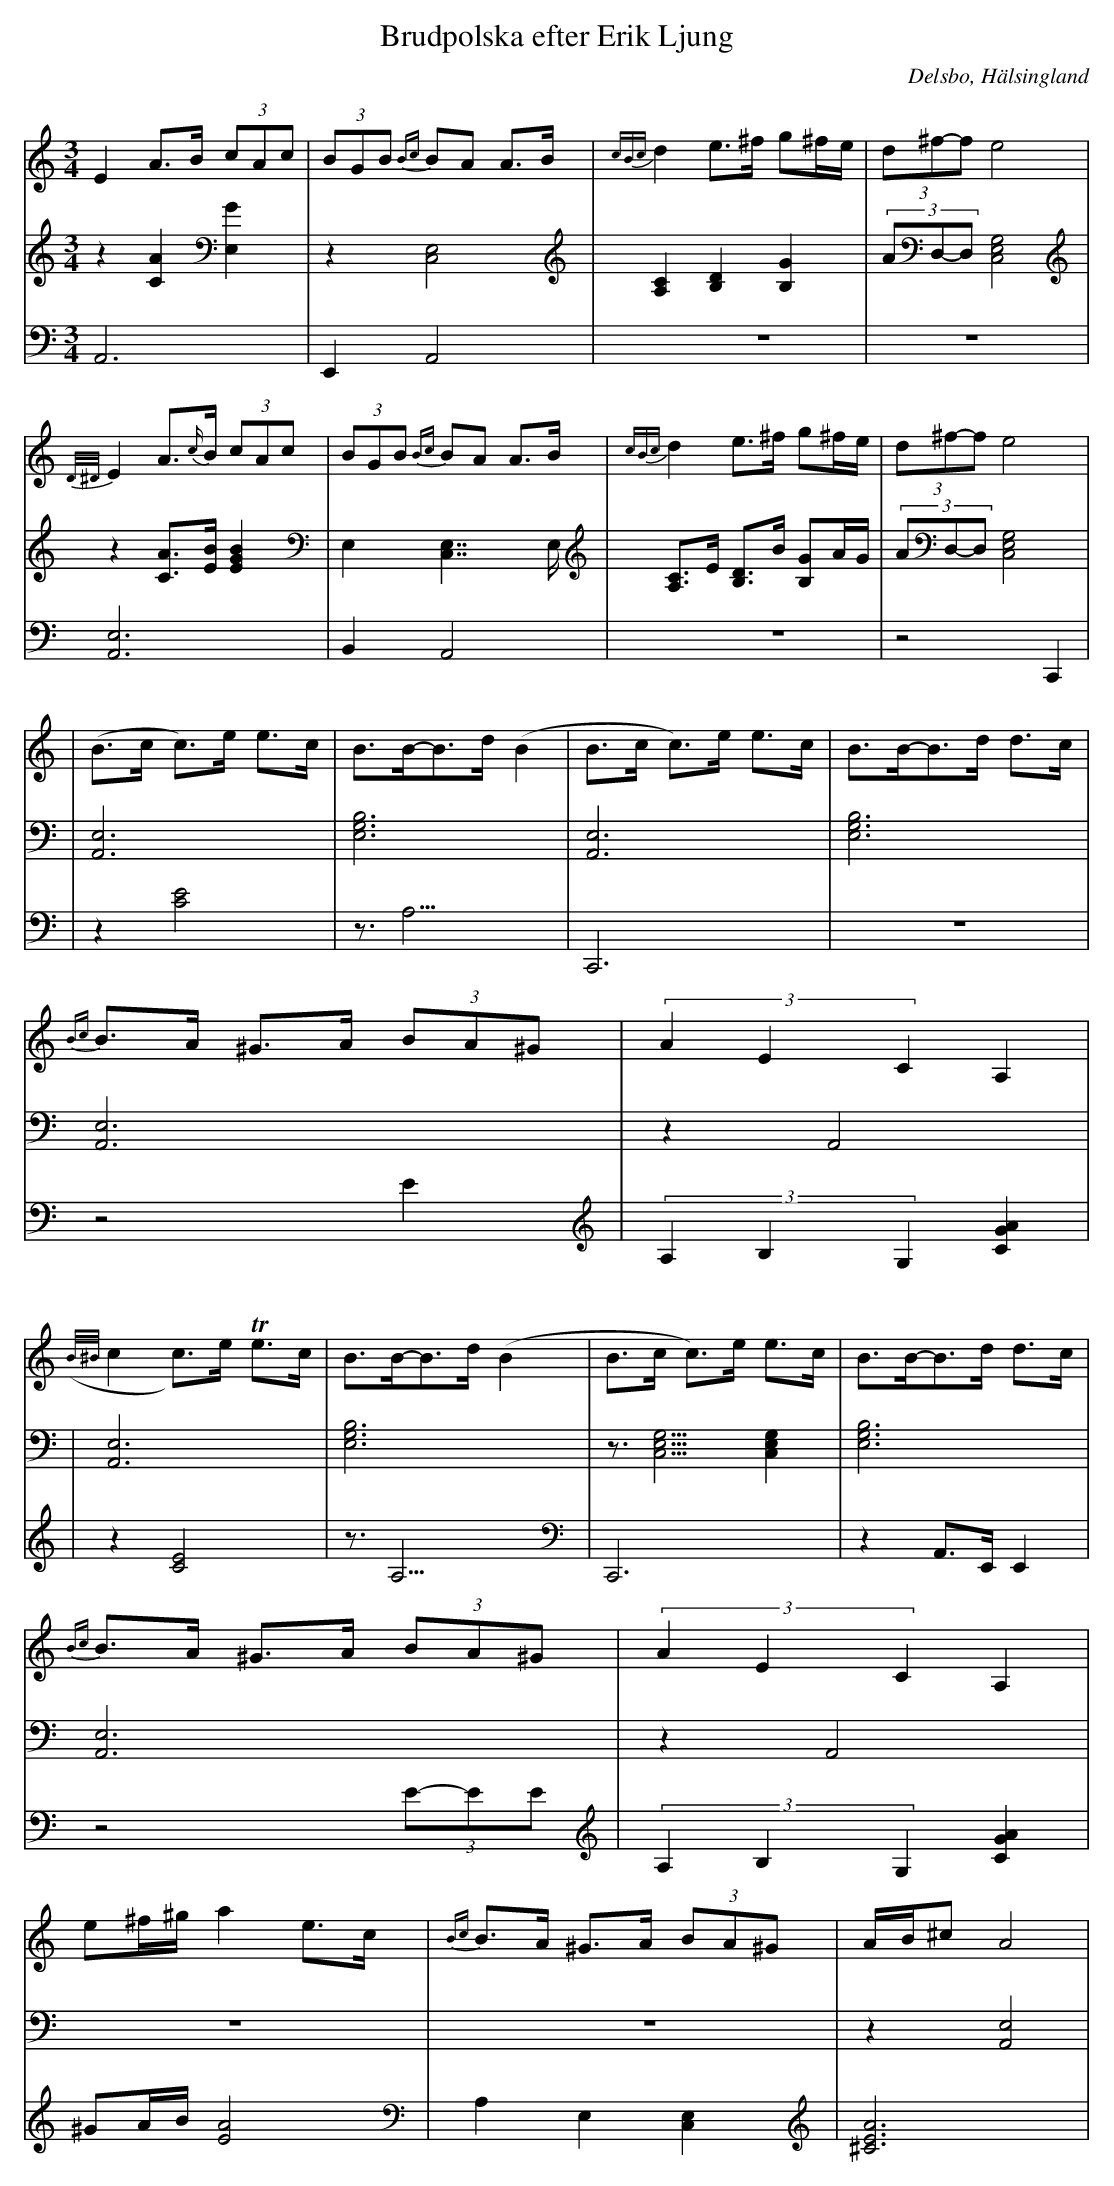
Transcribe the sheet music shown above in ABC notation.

X:1
T: Brudpolska efter Erik Ljung
Q: 105
O: Delsbo, Hälsingland
M: 3/4
L: 1/8
K: Am
V:1
V:2
V:3 =Merge
V:1
E2 A>B (3cAc| (3BGB {Bc}BA A>B|{cBc}d2 e>^f g^f/e/|(3d^f-f e4 |
{D/^D/}E2 A>{c/}B (3cAc| (3BGB {Bc}BA A>B|{cBc}d2 e>^f g^f/e/|(3d^f-f e4 |
|(B>c c)>e e>c|B>B-B>d (B2|B>c c)>e e>c|B>B-B>d d>c|
{Bc}B>A ^G>A (3BA^G|(3A2E2C2 A,2|
({B/^B/}c2 c)>e Te>c|B>B-B>d (B2|B>c c)>e e>c|B>B-B>d d>c|
{Bc}B>A ^G>A (3BA^G|(3A2E2C2 A,2|
e^f/^g/ a2 e>c|{Bc}B>A ^G>A (3BA^G|A/B/^c A4|
V:2
z2 [A2C2] [E,2G2]|z2 [C,4E,4]|[A,2C2] [B,2D2] [B,2G2]|(3AD,-D, [E,4G,4C,4]|
z2 [AC]>[BE] [B2E2G2]|E,2 [C,7/2E,7/2]E,/|[A,C]>E [B,D]>B [B,G]A/G/|(3AD,-D, [E,4G,4C,4]|
|[A,,6E,6]|[E,6G,6B,6]|[A,,6E,6]|[E,6G,6B,6]|
[A,,6E,6]|z2 A,,4|
|[A,,6E,6]|[E,6G,6B,6]|z3/2[E,5/2G,5/2C,5/2] [E,2G,2C,2]|[E,6G,6B,6]|
[A,,6E,6]|z2 A,,4|
z6|z6|z2 [A,,4E,4]|
V:3
A,,6|E,,2 A,,4|z6|z6|
[A,,6E,6]|B,,2 A,,4|z6|z4  C,,2|
|z2 [C4E4]|z3<A,3|C,,6|z6|
z4 E2|(3A,2B,2G,2 [G2A2C2]|
|z2 [C4E4]|z3<A,3|C,,6|z2 A,,>E,, E,,2|
z4 (3E-EE|(3A,2B,2G,2 [G2A2C2]|
^GA/B/ [A4E4]|A,2 E,2 [C,2E,2]|[A6^C6E6]|
